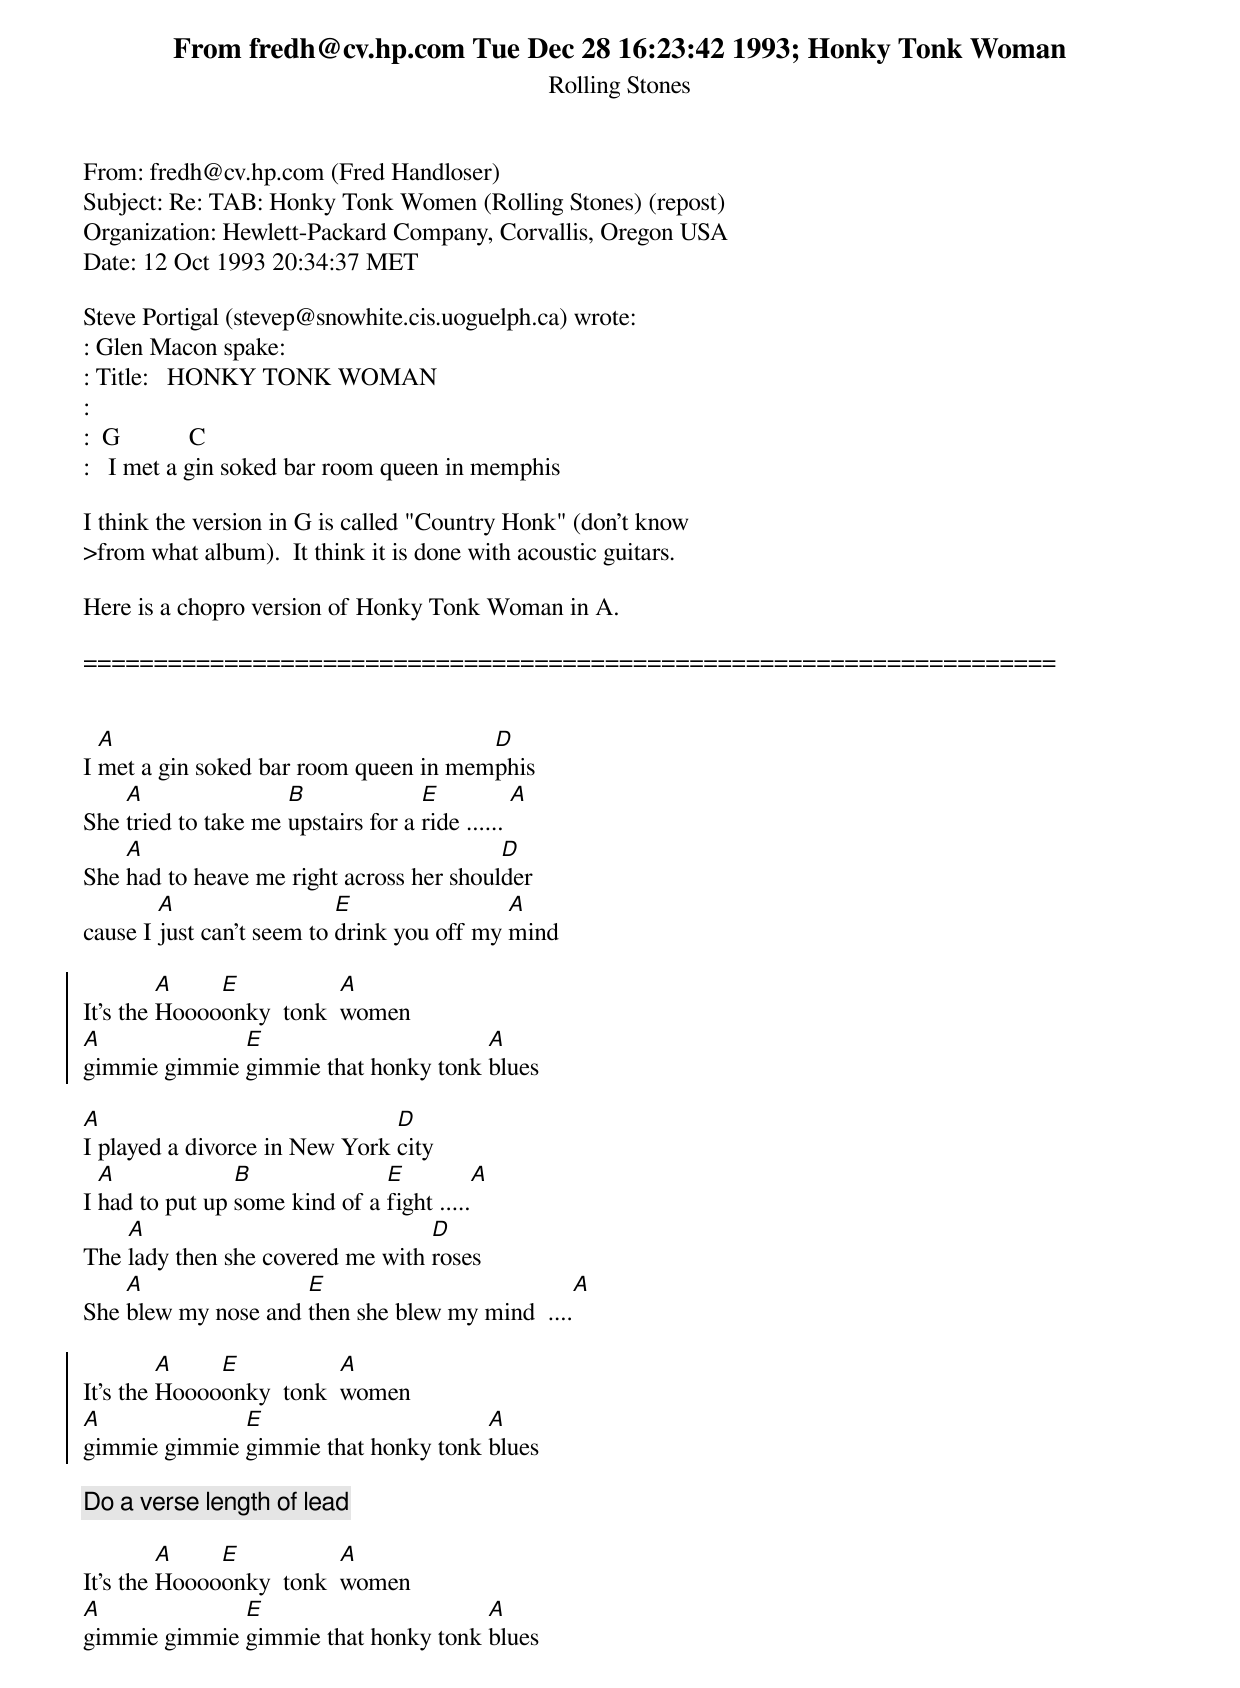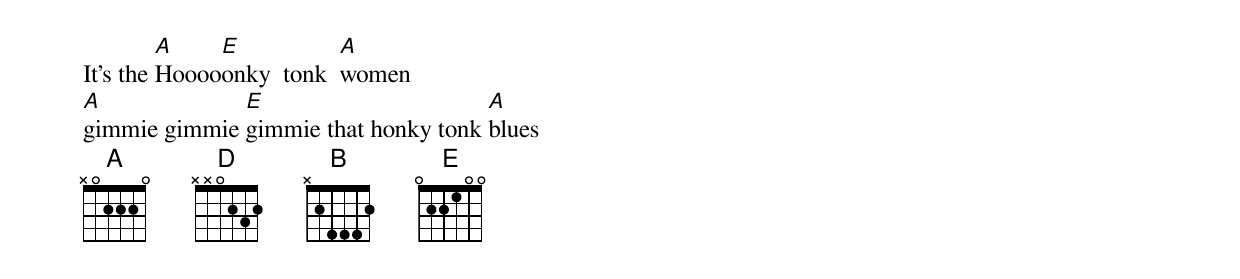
From fredh@cv.hp.com Tue Dec 28 16:23:42 1993
From: fredh@cv.hp.com (Fred Handloser)
Subject: Re: TAB: Honky Tonk Women (Rolling Stones) (repost)
Organization: Hewlett-Packard Company, Corvallis, Oregon USA
Date: 12 Oct 1993 20:34:37 MET

Steve Portigal (stevep@snowhite.cis.uoguelph.ca) wrote:
: Glen Macon spake:
: Title:			HONKY TONK WOMAN
:
: 	G					      C
: 		I met a gin soked bar room queen in memphis

I think the version in G is called "Country Honk" (don't know
>from what album).  It think it is done with acoustic guitars.

Here is a chopro version of Honky Tonk Woman in A.

=====================================================================

{t:Honky Tonk Woman}
{st:Rolling Stones}

I [A]met a gin soked bar room queen in mem[D]phis
She [A]tried to take me [B]upstairs for a [E]ride ...... [A]
She [A]had to heave me right across her shoul[D]der
cause I [A]just can't seem to [E]drink you off my [A]mind

{soc}
It's the [A]Hoooo[E]onky  tonk  [A]women
[A]gimmie gimmie [E]gimmie that honky tonk [A]blues
{eoc}

[A]I played a divorce in New York [D]city
I [A]had to put up [B]some kind of a [E]fight .....[A]
The [A]lady then she covered me with [D]roses
She [A]blew my nose and [E]then she blew my mind  ....[A]

{soc}
It's the [A]Hoooo[E]onky  tonk  [A]women
[A]gimmie gimmie [E]gimmie that honky tonk [A]blues
{eoc}

{comment: Do a verse length of lead}

It's the [A]Hoooo[E]onky  tonk  [A]women
[A]gimmie gimmie [E]gimmie that honky tonk [A]blues
It's the [A]Hoooo[E]onky  tonk  [A]women
[A]gimmie gimmie [E]gimmie that honky tonk [A]blues
